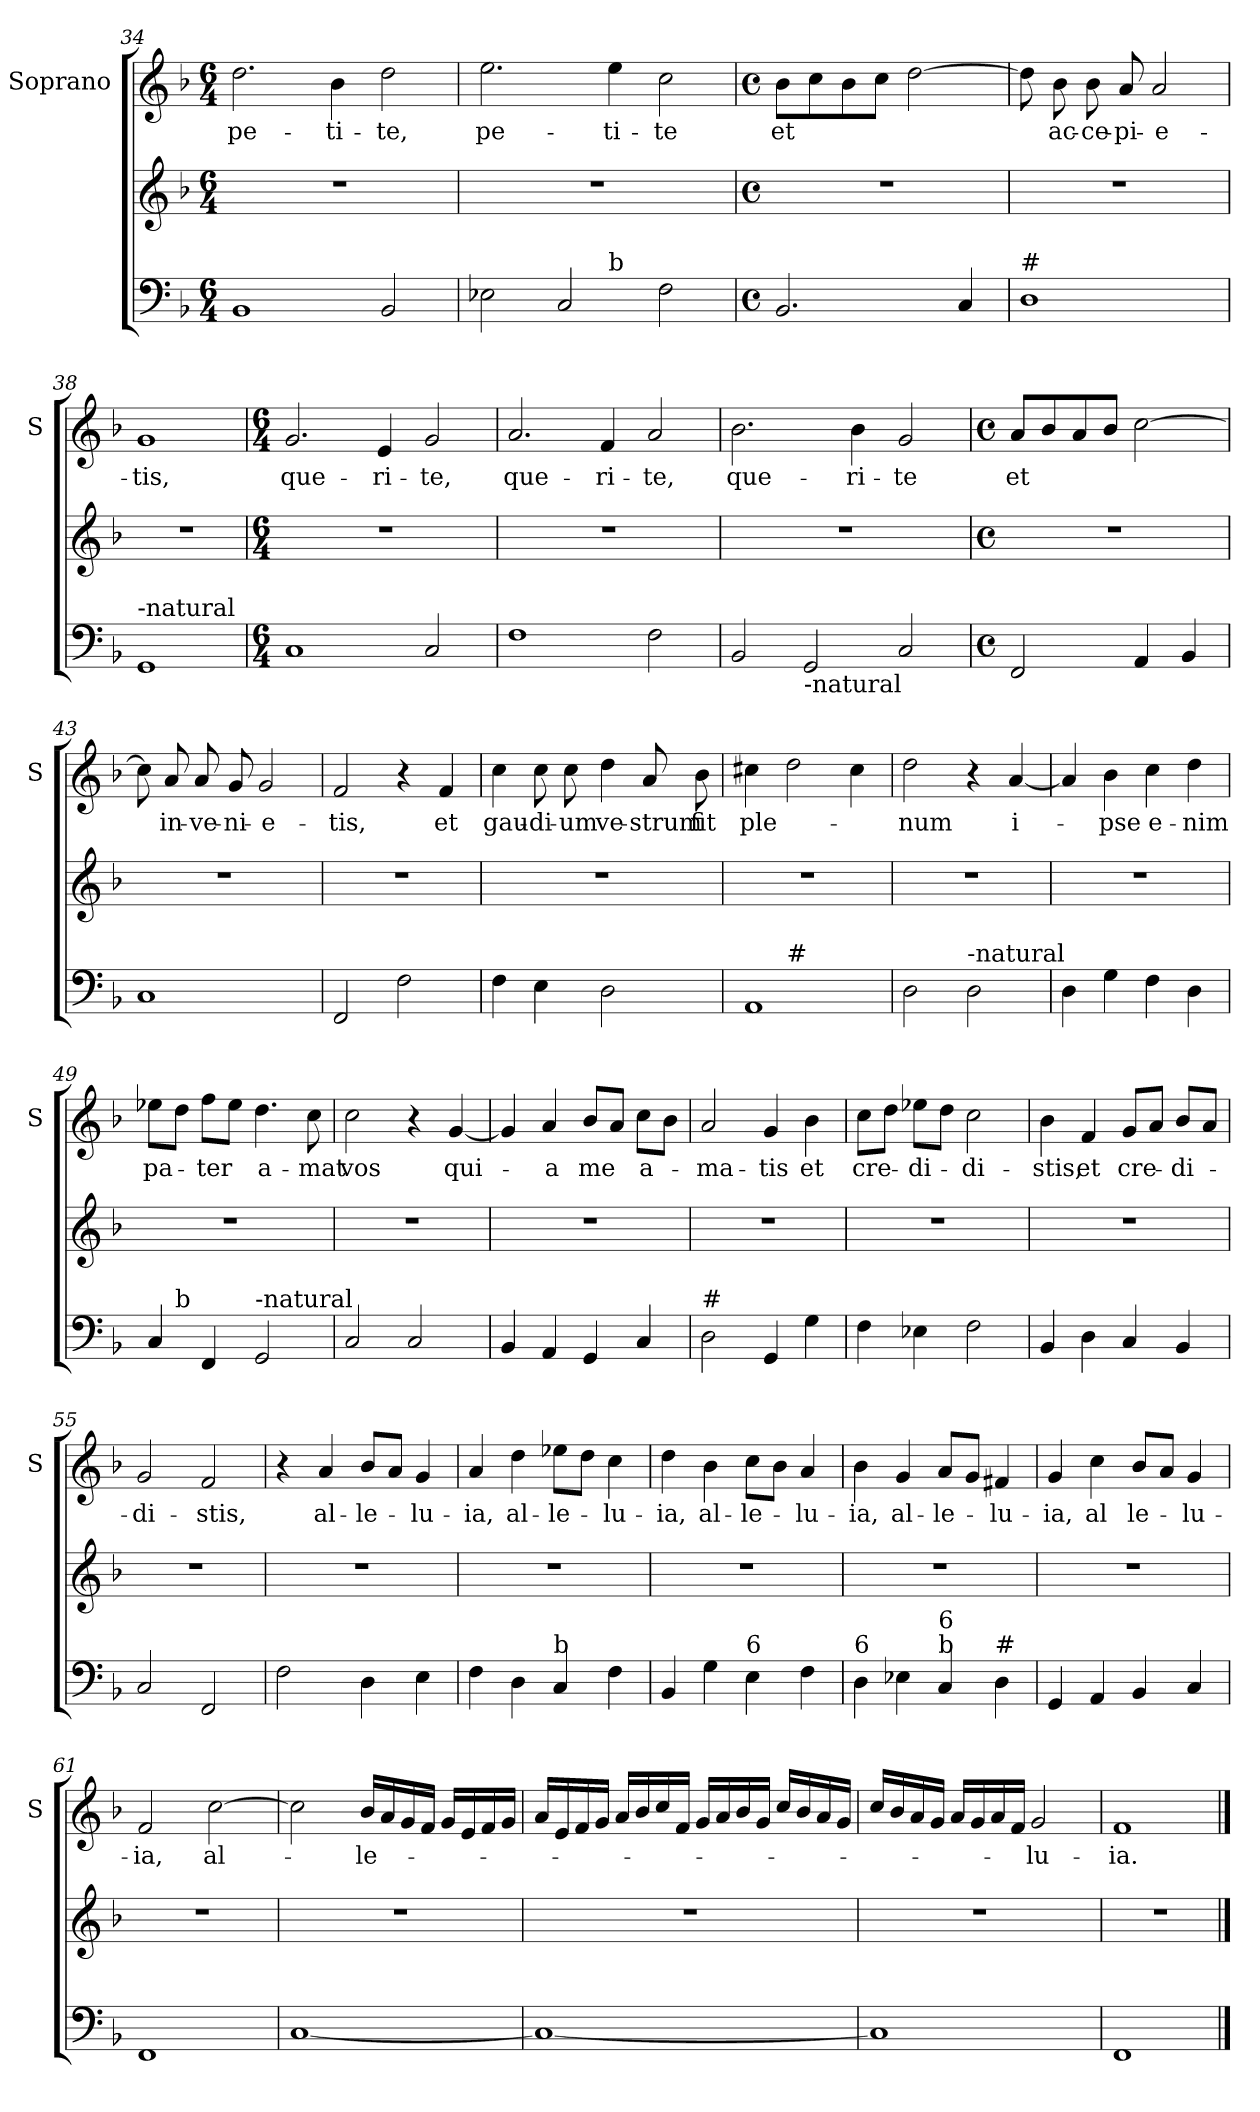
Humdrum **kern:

**kern	**kern	**kern	**text
*part2	*part2	*part1	*part1
*staff3	*staff2	*staff1	*staff1
*	*	*I"Soprano	*
*	*	*I'S	*
*clefF4	*clefG2	*clefG2	*
*k[b-]	*k[b-]	*k[b-]	*
*F:	*F:	*F:	*
*M6/4	*M6/4	*M6/4	*
=34	=34	=34	=34
!	!	!	!LO:LY:b
1BB-	1.r	2.dd\	pe-
!	!	!	!LO:LY:b
.	.	4b-\	-ti-
!	!	!	!LO:LY:b
2BB-/	.	2dd\	-te,
=35	=35	=35	=35
!	!	!	!LO:LY:b
*^	*	*	*
2E-X\	2.ryy	1.r	2.ee\	pe-
2C/	.	.	.	.
!	!LO:TX:a:t=b	!	!	!
!	!	!	!	!LO:LY:b
.	2.ryy	.	4ee\	-ti-
!	!	!	!	!LO:LY:b
2F\	.	.	2cc\	-te
*v	*v	*	*	*
=36	=36	=36	=36
*M4/4	*M4/4	*M4/4	*
*met(c)	*met(c)	*met(c)	*
*^	*	*	*
!	!	!	!	!LO:LY:b
*v	*v	*	*	*
2.BB-/	1r	8b-\L	et
.	.	8cc\	.
.	.	8b-\	.
.	.	8cc\J	.
.	.	[2dd\	.
4C/	.	.	.
=37	=37	=37	=37
!LO:TX:a:t=#	!	!	!
1D	1r	8dd\]	.
!	!	!	!LO:LY:b
.	.	8b-\	ac-
!	!	!	!LO:LY:b
.	.	8b-\	-ce-
!	!	!	!LO:LY:b
.	.	8a/	-pi-
!	!	!	!LO:LY:b
.	.	2a/	-e-
!!LO:LB:g=z
=38	=38	=38	=38
!LO:TX:a:t=-natural	!	!	!
!	!	!	!LO:LY:b
1GG	1r	1g	-tis,
=39	=39	=39	=39
*M6/4	*M6/4	*M6/4	*
!	!	!	!LO:LY:b
1C	1.r	2.g/	que-
!	!	!	!LO:LY:b
.	.	4e/	-ri-
!	!	!	!LO:LY:b
2C/	.	2g/	-te,
=40	=40	=40	=40
!	!	!	!LO:LY:b
1F	1.r	2.a/	que-
!	!	!	!LO:LY:b
.	.	4f/	-ri-
!	!	!	!LO:LY:b
2F\	.	2a/	-te,
=41	=41	=41	=41
!	!	!	!LO:LY:b
2BB-/	1.r	2.b-\	que-
!LO:TX:b:t=-natural	!	!	!
2GG/	.	.	.
!	!	!	!LO:LY:b
.	.	4b-\	-ri-
!	!	!	!LO:LY:b
2C/	.	2g/	-te
=42	=42	=42	=42
*M4/4	*M4/4	*M4/4	*
*met(c)	*met(c)	*met(c)	*
!	!	!	!LO:LY:b
2FF/	1r	8a/L	et
.	.	8b-/	.
.	.	8a/	.
.	.	8b-/J	.
4AA/	.	[2cc\	.
4BB-/	.	.	.
!!LO:LB:g=z
=43	=43	=43	=43
1C	1r	8cc\]	.
!	!	!	!LO:LY:b
.	.	8a/	in-
!	!	!	!LO:LY:b
.	.	8a/	-ve-
!	!	!	!LO:LY:b
.	.	8g/	-ni-
!	!	!	!LO:LY:b
.	.	2g/	-e-
=44	=44	=44	=44
!	!	!	!LO:LY:b
2FF/	1r	2f/	-tis,
2F\	.	4r	.
!	!	!	!LO:LY:b
.	.	4f/	et
=45	=45	=45	=45
!	!	!	!LO:LY:b
4F\	1r	4cc\	gau-
!	!	!	!LO:LY:b
4E\	.	8cc\	-di-
!	!	!	!LO:LY:b
.	.	8cc\	-um
!	!	!	!LO:LY:b
2D\	.	4dd\	ve-
!	!	!	!LO:LY:b
.	.	8a/	-strum
!	!	!	!LO:LY:b
.	.	8b-\	fit
=46	=46	=46	=46
!	!	!	!LO:LY:b
*^	*	*	*
1AA	4ryy	1r	4cc#X\	ple-
!	!LO:TX:a:t=#	!	!	!
.	2.ryy	.	2dd\	.
.	.	.	4cc#\	.
=47	=47	=47	=47	=47
!LO:TX:a:t=#	!	!	!	!
!	!	!	!	!LO:LY:b
*v	*v	*	*	*
2D\	1r	2dd\	-num
!LO:TX:a:t=-natural	!	!	!
2D\	.	4r	.
!	!	!	!LO:LY:b
.	.	[4a/	i-
!!LO:LB:g=z
=48	=48	=48	=48
4D\	1r	4a/]	.
!	!	!	!LO:LY:b
4G\	.	4b-\	-pse
!	!	!	!LO:LY:b
4F\	.	4cc\	e-
!	!	!	!LO:LY:b
4D\	.	4dd\	-nim
=49	=49	=49	=49
!	!	!	!LO:LY:b
*^	*	*	*
4C/	8ryy	1r	8ee-X\L	pa-
!	!LO:TX:a:t=b	!	!	!
.	2..ryy	.	8dd\J	.
!	!	!	!	!LO:LY:b
4FF/	.	.	8ff\L	-ter
.	.	.	8ee-\J	.
!LO:TX:a:t=-natural	!	!	!	!
!	!	!	!	!LO:LY:b
2GG/	.	.	4.dd\	a-
!	!	!	!	!LO:LY:b
.	.	.	8cc\	-mat
=50	=50	=50	=50	=50
!	!	!	!	!LO:LY:b
*v	*v	*	*	*
2C/	1r	2cc\	vos
2C/	.	4r	.
!	!	!	!LO:LY:b
.	.	[4g/	qui-
=51	=51	=51	=51
4BB-/	1r	4g/]	.
!	!	!	!LO:LY:b
4AA/	.	4a/	-a
!	!	!	!LO:LY:b
4GG/	.	8b-/L	me
.	.	8a/J	.
!	!	!	!LO:LY:b
4C/	.	8cc\L	a-
.	.	8b-\J	.
=52	=52	=52	=52
!LO:TX:a:t=#	!	!	!
!	!	!	!LO:LY:b
2D\	1r	2a/	-ma-
!	!	!	!LO:LY:b
4GG/	.	4g/	-tis
!	!	!	!LO:LY:b
4G\	.	4b-\	et
!!LO:PB:g=z
=53	=53	=53	=53
!	!	!	!LO:LY:b
4F\	1r	8cc\L	cre-
.	.	8dd\J	.
!	!	!	!LO:LY:b
4E-X\	.	8ee-X\L	-di-
.	.	8dd\J	.
!	!	!	!LO:LY:b
2F\	.	2cc\	-di-
=54	=54	=54	=54
!	!	!	!LO:LY:b
4BB-/	1r	4b-\	-stis,
!	!	!	!LO:LY:b
4D\	.	4f/	et
!	!	!	!LO:LY:b
4C/	.	8g/L	cre-
.	.	8a/J	.
!	!	!	!LO:LY:b
4BB-/	.	8b-/L	-di-
.	.	8a/J	.
=55	=55	=55	=55
!	!	!	!LO:LY:b
2C/	1r	2g/	-di-
!	!	!	!LO:LY:b
2FF/	.	2f/	-stis,
=56	=56	=56	=56
2F\	1r	4r	.
!	!	!	!LO:LY:b
.	.	4a/	al-
!	!	!	!LO:LY:b
4D\	.	8b-/L	-le-
.	.	8a/J	.
!	!	!	!LO:LY:b
4E\	.	4g/	-lu-
=57	=57	=57	=57
!	!	!	!LO:LY:b
4F\	1r	4a/	-ia,
!	!	!	!LO:LY:b
4D\	.	4dd\	al-
!LO:TX:a:t=b	!	!	!
!	!	!	!LO:LY:b
4C/	.	8ee-X\L	-le-
.	.	8dd\J	.
!	!	!	!LO:LY:b
4F\	.	4cc\	-lu-
!!LO:LB:g=z
=58	=58	=58	=58
!	!	!	!LO:LY:b
4BB-/	1r	4dd\	-ia,
!	!	!	!LO:LY:b
4G\	.	4b-\	al-
!LO:TX:a:t=6	!	!	!
!	!	!	!LO:LY:b
4E\	.	8cc\L	-le-
.	.	8b-\J	.
!	!	!	!LO:LY:b
4F\	.	4a/	-lu-
=59	=59	=59	=59
!LO:TX:a:t=6	!	!	!
!	!	!	!LO:LY:b
4D\	1r	4b-\	-ia,
!	!	!	!LO:LY:b
4E-X\	.	4g/	al-
!LO:TX:a:t=b	!	!	!
!LO:TX:a:t=6	!	!	!
!	!	!	!LO:LY:b
4C/	.	8a/L	-le-
.	.	8g/J	.
!LO:TX:a:t=#	!	!	!
!	!	!	!LO:LY:b
4D\	.	4f#X/	-lu-
=60	=60	=60	=60
!	!	!	!LO:LY:b
4GG/	1r	4g/	-ia,
!	!	!	!LO:LY:b
4AA/	.	4cc\	al
!	!	!	!LO:LY:b
4BB-/	.	8b-/L	le-
.	.	8a/J	.
!	!	!	!LO:LY:b
4C/	.	4g/	-lu-
=61	=61	=61	=61
!	!	!	!LO:LY:b
1FF	1r	2f/	-ia,
!	!	!	!LO:LY:b
.	.	[2cc\	al-
!!LO:LB:g=z
=62	=62	=62	=62
[1C	1r	2cc\]	.
!	!	!	!LO:LY:b
.	.	16b-/LL	-le-
.	.	16a/	.
.	.	16g/	.
.	.	16f/JJ	.
.	.	16g/LL	.
.	.	16e/	.
.	.	16f/	.
.	.	16g/JJ	.
=63	=63	=63	=63
1C_	1r	16a/LL	.
.	.	16e/	.
.	.	16f/	.
.	.	16g/JJ	.
.	.	16a/LL	.
.	.	16b-/	.
.	.	16cc/	.
.	.	16f/JJ	.
.	.	16g/LL	.
.	.	16a/	.
.	.	16b-/	.
.	.	16g/JJ	.
.	.	16cc/LL	.
.	.	16b-/	.
.	.	16a/	.
.	.	16g/JJ	.
=64	=64	=64	=64
1C]	1r	16cc/LL	.
.	.	16b-/	.
.	.	16a/	.
.	.	16g/JJ	.
.	.	16a/LL	.
.	.	16g/	.
.	.	16a/	.
.	.	16f/JJ	.
!	!	!	!LO:LY:b
.	.	2g/	-lu-
=65	=65	=65	=65
!	!	!	!LO:LY:b
1FF	1r	1f	-ia.
==	==	==	==
*-	*-	*-	*-
